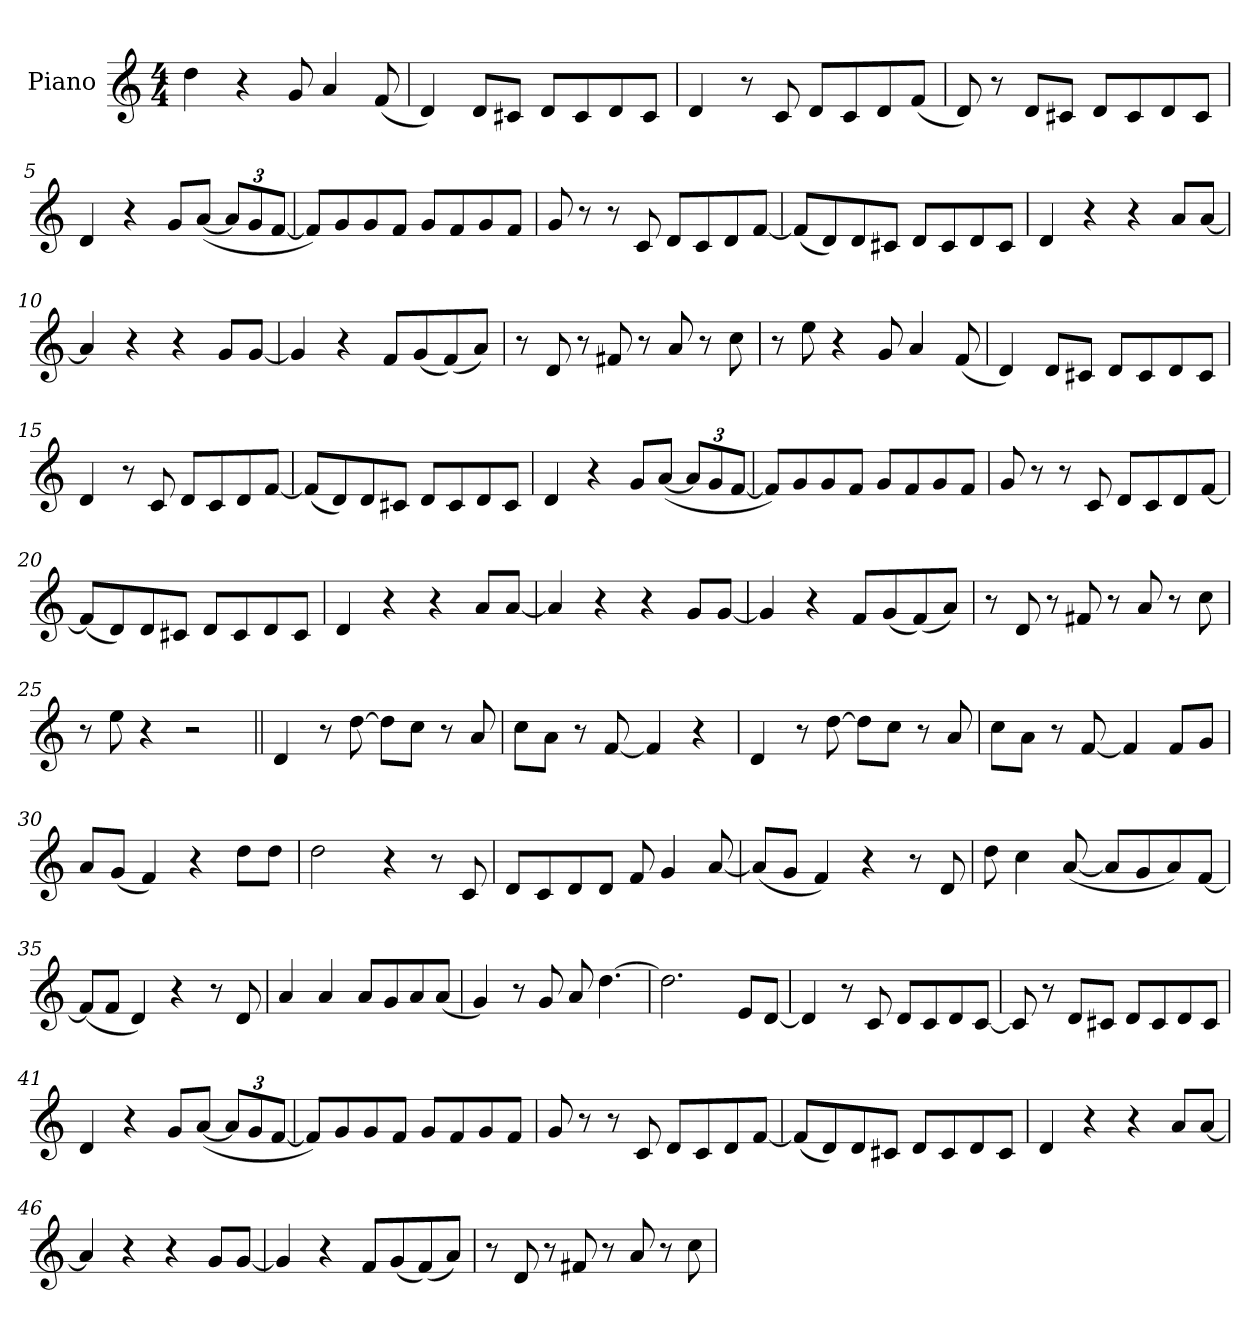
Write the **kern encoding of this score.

**kern
*part1
*staff1
*I"Piano
*I'Pno.
*clefG2
*k[]
*M4/4
*MM145
=1
4dd
4r
8g
4a
(8f
=2
4d)
8d!L
8c#X!J
8d!L
8c#!
8d!
8c#!J
=3
4d!
8r
8c
8dL
8c
8d
(8fJ
=4
8d)
8r
8d!L
8c#X!J
8d!L
8c#!
8d!
8c#!J
=5
4d!
4r
8gL
([8aJ
*Xbrackettup
12aL]
12g
[12fJ
=6
8fL])
8g
8g!
8f!J
8g!L
8f!
8g!
8f!J
=7
8g!
8r
8r
8c
8dL
8c
8d
[8fJ
=8
(8fL]
8d)
8d!
8c#X!J
8d!L
8c#!
8d!
8c#!J
=9
4d!
4r
4r
8aL
[8aJ
=10
4a]
4r
4r
8gL
[8gJ
=11
4g]
4r
8fL
(8g
(8f)
8aJ)
=12
8r
8d!
8r
8f#X!
8r
8a!
8r
8cc!
=13
8r
8ee!
4r
8g
4a
(8f
=14
4d)
8d!L
8c#X!J
8d!L
8c#!
8d!
8c#!J
=15
4d!
8r
8c
8dL
8c
8d
[8fJ
=16
(8fL]
8d)
8d!
8c#X!J
8d!L
8c#!
8d!
8c#!J
=17
4d!
4r
8gL
([8aJ
12aL]
12g
[12fJ
=18
8fL])
8g
8g!
8f!J
8g!L
8f!
8g!
8f!J
=19
8g!
8r
8r
8c
8dL
8c
8d
[8fJ
=20
(8fL]
8d)
8d!
8c#X!J
8d!L
8c#!
8d!
8c#!J
=21
4d!
4r
4r
8aL
[8aJ
=22
4a]
4r
4r
8gL
[8gJ
=23
4g]
4r
8fL
(8g
(8f)
8aJ)
=24
8r
8d!
8r
8f#X!
8r
8a!
8r
8cc!
=25
8r
8ee!
4r
2r
=26||
4d!
8r
[8dd!
8dd!L]
8cc!J
8r
8a!
=27
8cc!L
8a!J
8r
[8f!
4f!]
4r
=28
4d!
8r
[8dd!
8dd!L]
8cc!J
8r
8a!
=29
8cc!L
8a!J
8r
[8f!
4f!]
8fL
8gJ
=30
8aL
(8gJ
4f)
4r
8ddL
8ddJ
=31
2dd
4r
8r
8c
=32
8dL
8c
8d
8dJ
8f
4g
[8a
=33
(8aL]
8gJ
4f)
4r
8r
8d
=34
8dd
4cc
([8a
8aL]
8g
8a)
[8fJ
=35
(8fL]
8fJ
4d)
4r
8r
8d
=36
4a
4a
8aL
8g
8a
(8aJ
=37
4g)
8r
8g
8a
[4.dd
=38
2.dd]
8eL
[8dJ
=39
4d]
8r
8c
8dL
8c
8d
[8cJ
=40
8c]
8r
8d!L
8c#X!J
8d!L
8c#!
8d!
8c#!J
=41
4d!
4r
8gL
([8aJ
12aL]
12g
[12fJ
=42
8fL])
8g
8g!
8f!J
8g!L
8f!
8g!
8f!J
=43
8g!
8r
8r
8c
8dL
8c
8d
[8fJ
=44
(8fL]
8d)
8d!
8c#X!J
8d!L
8c#!
8d!
8c#!J
=45
4d!
4r
4r
8aL
[8aJ
=46
4a]
4r
4r
8gL
[8gJ
=47
4g]
4r
8fL
(8g
(8f)
8aJ)
=48
8r
8d!
8r
8f#X!
8r
8a!
8r
8cc!
=
*-
